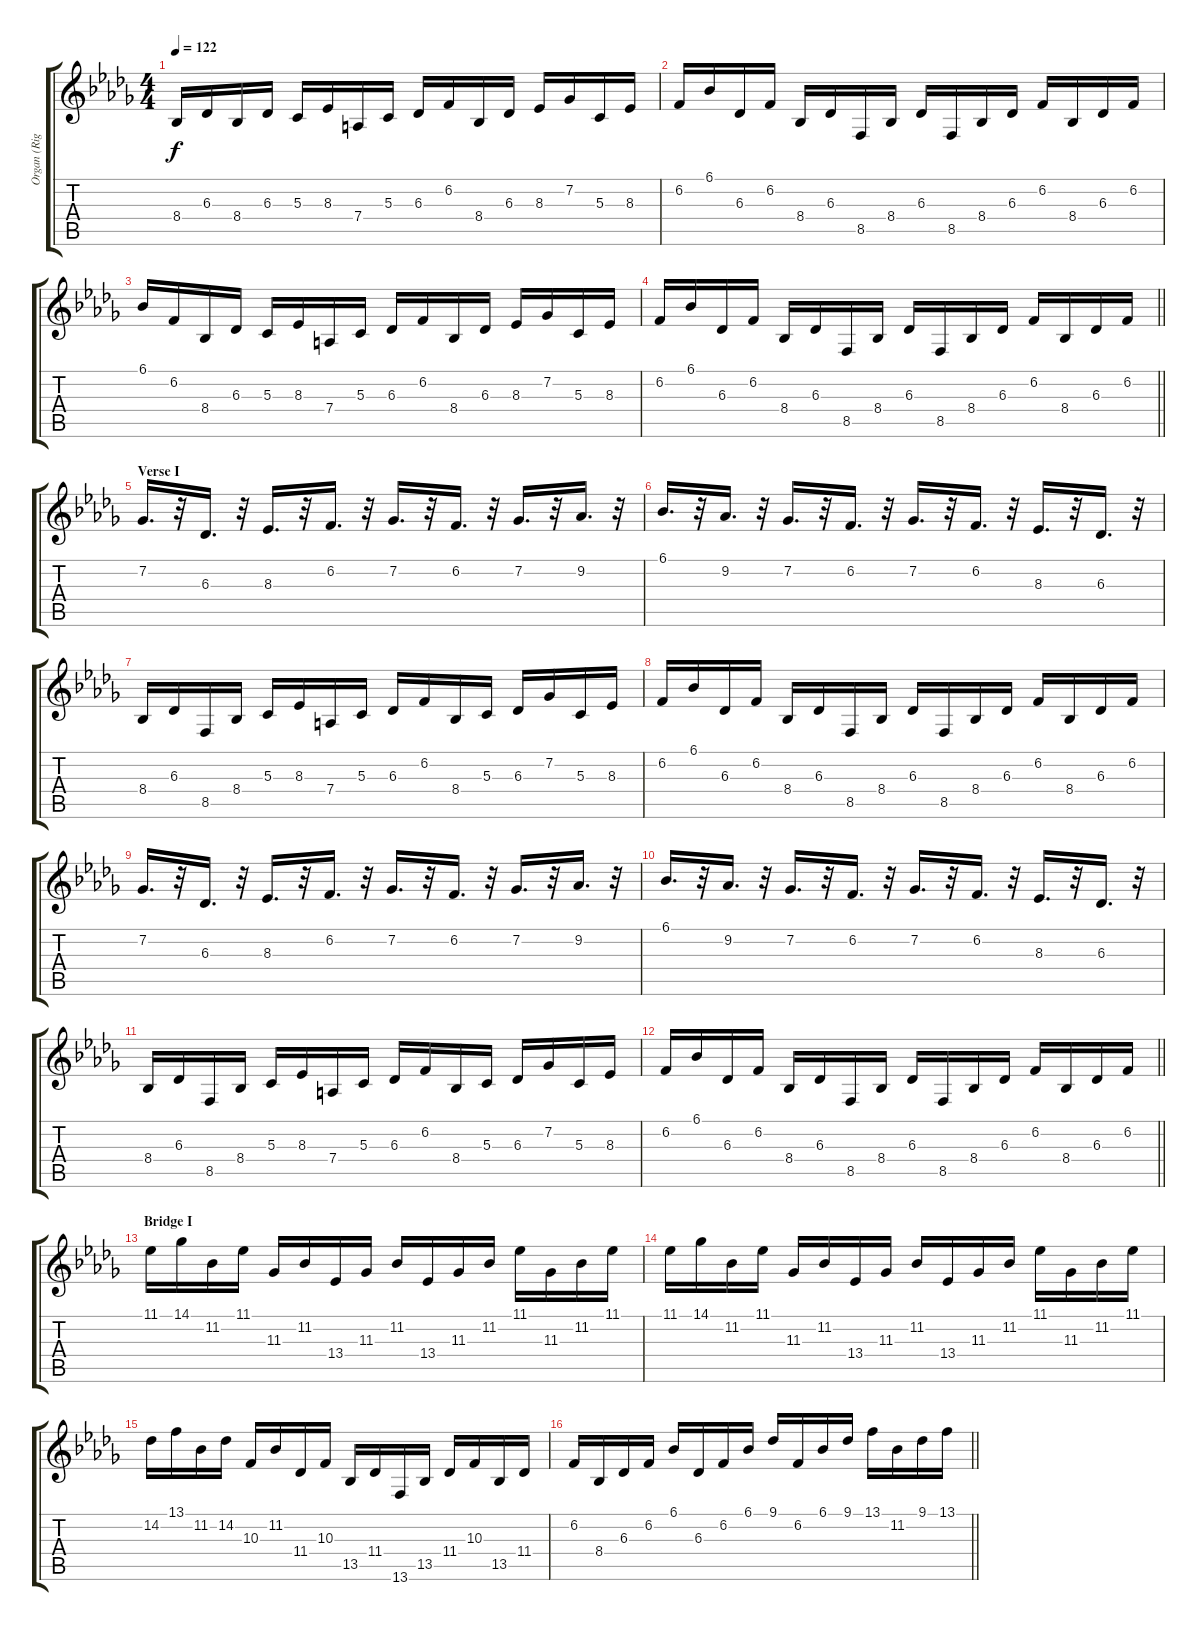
\track ("Organ (Right Hand)" "Organ (Rig") {instrument churchorgan}
\staff {score tabs}
\tuning (E4 B3 G3 D3 A2 E2) {hide}
\ts (4 4)
\section ("" "")
\tempo 122
\clef g2
\ks bbminor
8.4.16{dy f} 6.3.16 8.4.16 6.3.16 5.3.16 8.3.16 7.4.16 5.3.16 6.3.16 6.2.16 8.4.16 6.3.16 8.3.16 7.2.16 5.3.16 8.3.16 |
6.2.16 6.1.16 6.3.16 6.2.16 8.4.16{volume 6} 6.3.16 8.5.16 8.4.16 6.3.16 8.5.16 8.4.16 6.3.16 6.2.16 8.4.16 6.3.16 6.2.16 |
6.1.16{volume 13} 6.2.16 8.4.16 6.3.16 5.3.16 8.3.16 7.4.16 5.3.16 6.3.16 6.2.16 8.4.16 6.3.16 8.3.16 7.2.16 5.3.16 8.3.16 |
\barLineRight lightlight
6.2.16 6.1.16 6.3.16 6.2.16 8.4.16{volume 6} 6.3.16 8.5.16 8.4.16 6.3.16 8.5.16 8.4.16 6.3.16 6.2.16 8.4.16 6.3.16 6.2.16 |
\section ("" "Verse I")
7.2.16{d volume 13} r.32 6.3.16{d} r.32 8.3.16{d} r.32 6.2.16{d} r.32 7.2.16{d} r.32 6.2.16{d} r.32 7.2.16{d} r.32 9.2.16{d} r.32 |
6.1.16{d} r.32 9.2.16{d} r.32 7.2.16{d} r.32 6.2.16{d} r.32 7.2.16{d} r.32 6.2.16{d} r.32 8.3.16{d} r.32 6.3.16{d} r.32 |
8.4.16 6.3.16 8.5.16 8.4.16 5.3.16 8.3.16 7.4.16 5.3.16 6.3.16 6.2.16 8.4.16 5.3.16 6.3.16 7.2.16 5.3.16 8.3.16 |
6.2.16 6.1.16 6.3.16 6.2.16 8.4.16{volume 6} 6.3.16 8.5.16 8.4.16 6.3.16 8.5.16 8.4.16 6.3.16 6.2.16 8.4.16 6.3.16 6.2.16 |
7.2.16{d volume 13} r.32 6.3.16{d} r.32 8.3.16{d} r.32 6.2.16{d} r.32 7.2.16{d} r.32 6.2.16{d} r.32 7.2.16{d} r.32 9.2.16{d} r.32 |
6.1.16{d} r.32 9.2.16{d} r.32 7.2.16{d} r.32 6.2.16{d} r.32 7.2.16{d} r.32 6.2.16{d} r.32 8.3.16{d} r.32 6.3.16{d} r.32 |
8.4.16 6.3.16 8.5.16 8.4.16 5.3.16 8.3.16 7.4.16 5.3.16 6.3.16 6.2.16 8.4.16 5.3.16 6.3.16 7.2.16 5.3.16 8.3.16 |
\barLineRight lightlight
6.2.16 6.1.16 6.3.16 6.2.16 8.4.16{volume 6} 6.3.16 8.5.16 8.4.16 6.3.16 8.5.16 8.4.16 6.3.16 6.2.16 8.4.16 6.3.16 6.2.16 |
\section ("" "Bridge I")
11.1.16{volume 13} 14.1.16 11.2.16 11.1.16 11.3.16{volume 6} 11.2.16 13.4.16 11.3.16 11.2.16 13.4.16 11.3.16 11.2.16 11.1.16 11.3.16 11.2.16 11.1.16 |
11.1.16{volume 13} 14.1.16 11.2.16 11.1.16 11.3.16{volume 6} 11.2.16 13.4.16 11.3.16 11.2.16 13.4.16 11.3.16 11.2.16 11.1.16 11.3.16 11.2.16 11.1.16 |
14.2.16{volume 13} 13.1.16 11.2.16 14.2.16 10.3.16{volume 6} 11.2.16 11.4.16 10.3.16 13.5.16 11.4.16 13.6.16 13.5.16 11.4.16 10.3.16 13.5.16 11.4.16 |
\barLineRight lightlight
6.2.16 8.4.16 6.3.16 6.2.16 6.1.16{volume 13} 6.3.16 6.2.16 6.1.16 9.1.16 6.2.16 6.1.16 9.1.16 13.1.16 11.2.16 9.1.16 13.1.16
